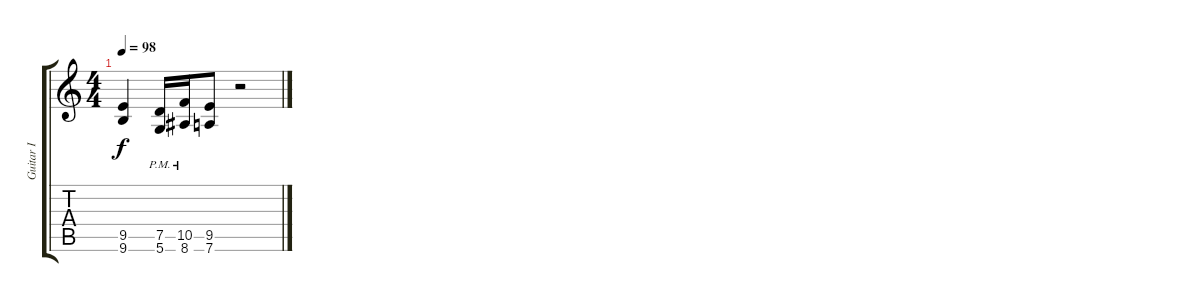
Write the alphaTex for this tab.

\track ("Guitar I" "Guitar I") {instrument overdrivenguitar}
\staff {score tabs}
\tuning (D4 A3 F3 C3 G2 D2) {hide}
\ts (4 4)
\tempo 98
\clef g2
\ks c
(9.5 9.6).4{dy f} (7.5{pm} 5.6{pm}).16 (10.5{pm} 8.6{pm}).16 (9.5 7.6).8 r.2
